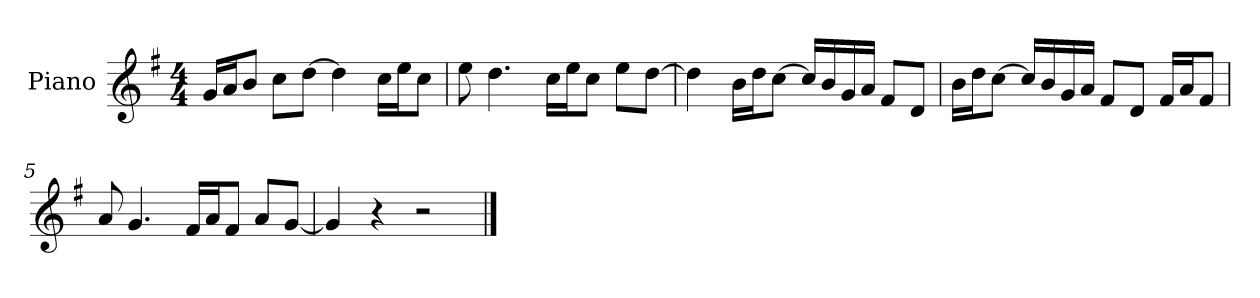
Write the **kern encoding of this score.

**kern
*part1
*staff1
*I"Piano
*I'P-no
*clefG2
*k[f#]
*M4/4
*MM90
=1
16g/LL
16a/J
8b/J
8cc\L
[8dd\J
4dd\]
16cc\LL
16ee\J
8cc\J
=2
8ee\
4.dd\
16cc\LL
16ee\J
8cc\J
8ee\L
[8dd\J
=3
4dd\]
16b\LL
16dd\J
[8cc\J
16cc/LL]
16b/
16g/
16a/JJ
8f#/L
8d/J
=4
16b\LL
16dd\J
[8cc\J
16cc/LL]
16b/
16g/
16a/JJ
8f#/L
8d/J
16f#/LL
16a/J
8f#/J
!!LO:LB:g=z
=5
8a/
4.g/
16f#/LL
16a/J
8f#/J
8a/L
[8g/J
=6
4g/]
4r
2r
==
*-
